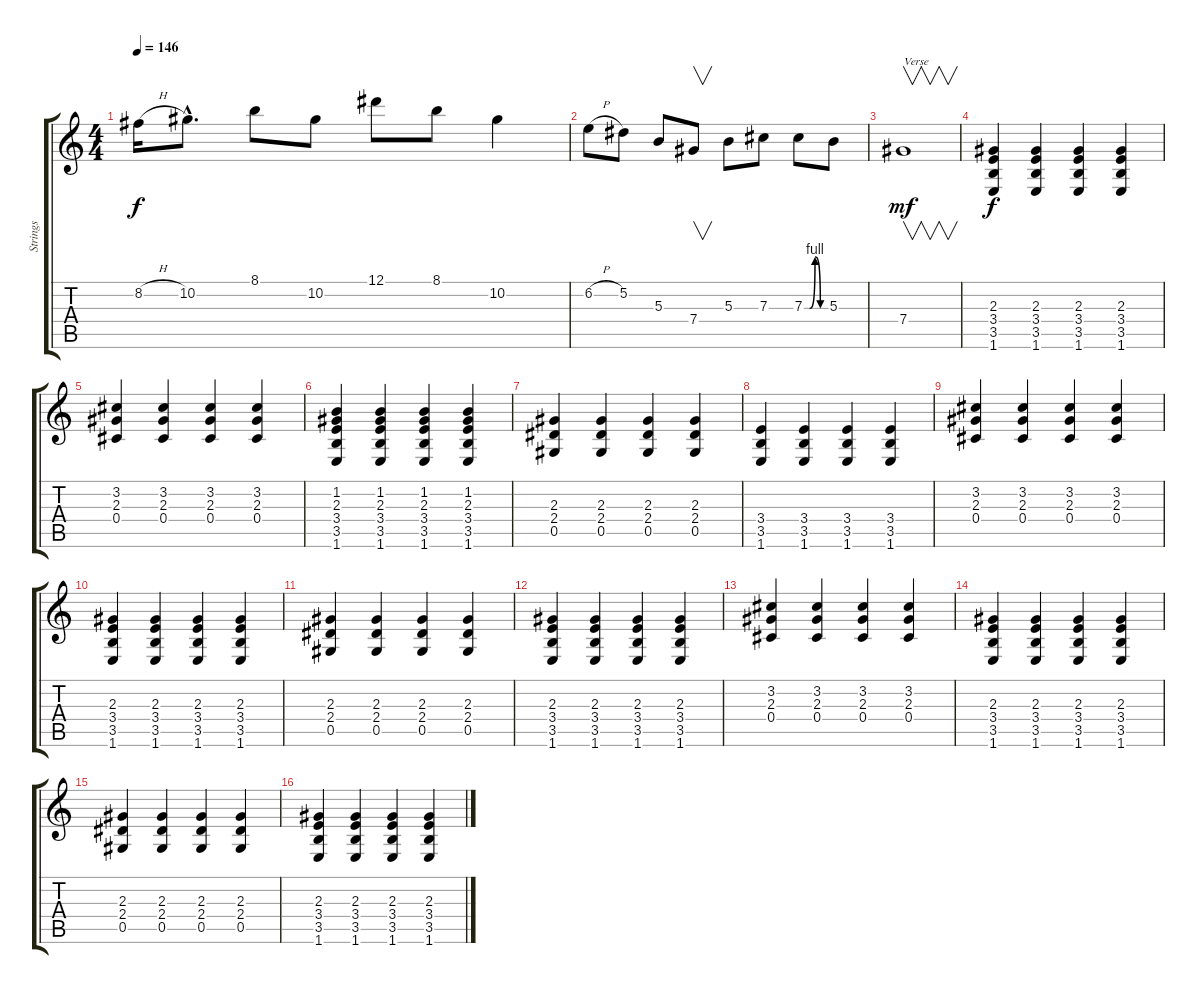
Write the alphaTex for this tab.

\track ("Strings" "Strings") {instrument overdrivenguitar}
\staff {score tabs}
\tuning (Eb4 Bb3 Gb3 Db3 Ab2 Eb2) {hide}
\ts (4 4)
\tempo 146
\clef g2
\ks c
8.2{h}.16{dy f} 10.2{hac}.8{d} 8.1.8 10.2.8 12.1.8 8.1.8 10.2.4 |
6.2{h}.8 5.2.8 5.3.8 7.4.8{v} 5.3.8 7.3.8 7.3{be (custom 0 0 15 0 30 4 45 0 60 0)}.8 5.3.8 |
7.4.1{v txt "Verse" dy mf} |
(2.3 3.4 3.5 1.6).4{dy f} (2.3 3.4 3.5 1.6).4 (2.3 3.4 3.5 1.6).4 (2.3 3.4 3.5 1.6).4 |
(3.2 2.3 0.4).4 (3.2 2.3 0.4).4 (3.2 2.3 0.4).4 (3.2 2.3 0.4).4 |
(1.2 2.3 3.4 3.5 1.6).4 (1.2 2.3 3.4 3.5 1.6).4 (1.2 2.3 3.4 3.5 1.6).4 (1.2 2.3 3.4 3.5 1.6).4 |
(2.3 2.4 0.5).4 (2.3 2.4 0.5).4 (2.3 2.4 0.5).4 (2.3 2.4 0.5).4 |
(3.4 3.5 1.6).4 (3.4 3.5 1.6).4 (3.4 3.5 1.6).4 (3.4 3.5 1.6).4 |
(3.2 2.3 0.4).4 (3.2 2.3 0.4).4 (3.2 2.3 0.4).4 (3.2 2.3 0.4).4 |
(2.3 3.4 3.5 1.6).4 (2.3 3.4 3.5 1.6).4 (2.3 3.4 3.5 1.6).4 (2.3 3.4 3.5 1.6).4 |
(2.3 2.4 0.5).4 (2.3 2.4 0.5).4 (2.3 2.4 0.5).4 (2.3 2.4 0.5).4 |
(2.3 3.4 3.5 1.6).4 (2.3 3.4 3.5 1.6).4 (2.3 3.4 3.5 1.6).4 (2.3 3.4 3.5 1.6).4 |
(3.2 2.3 0.4).4 (3.2 2.3 0.4).4 (3.2 2.3 0.4).4 (3.2 2.3 0.4).4 |
(2.3 3.4 3.5 1.6).4 (2.3 3.4 3.5 1.6).4 (2.3 3.4 3.5 1.6).4 (2.3 3.4 3.5 1.6).4 |
(2.3 2.4 0.5).4 (2.3 2.4 0.5).4 (2.3 2.4 0.5).4 (2.3 2.4 0.5).4 |
(2.3 3.4 3.5 1.6).4 (2.3 3.4 3.5 1.6).4 (2.3 3.4 3.5 1.6).4 (2.3 3.4 3.5 1.6).4
